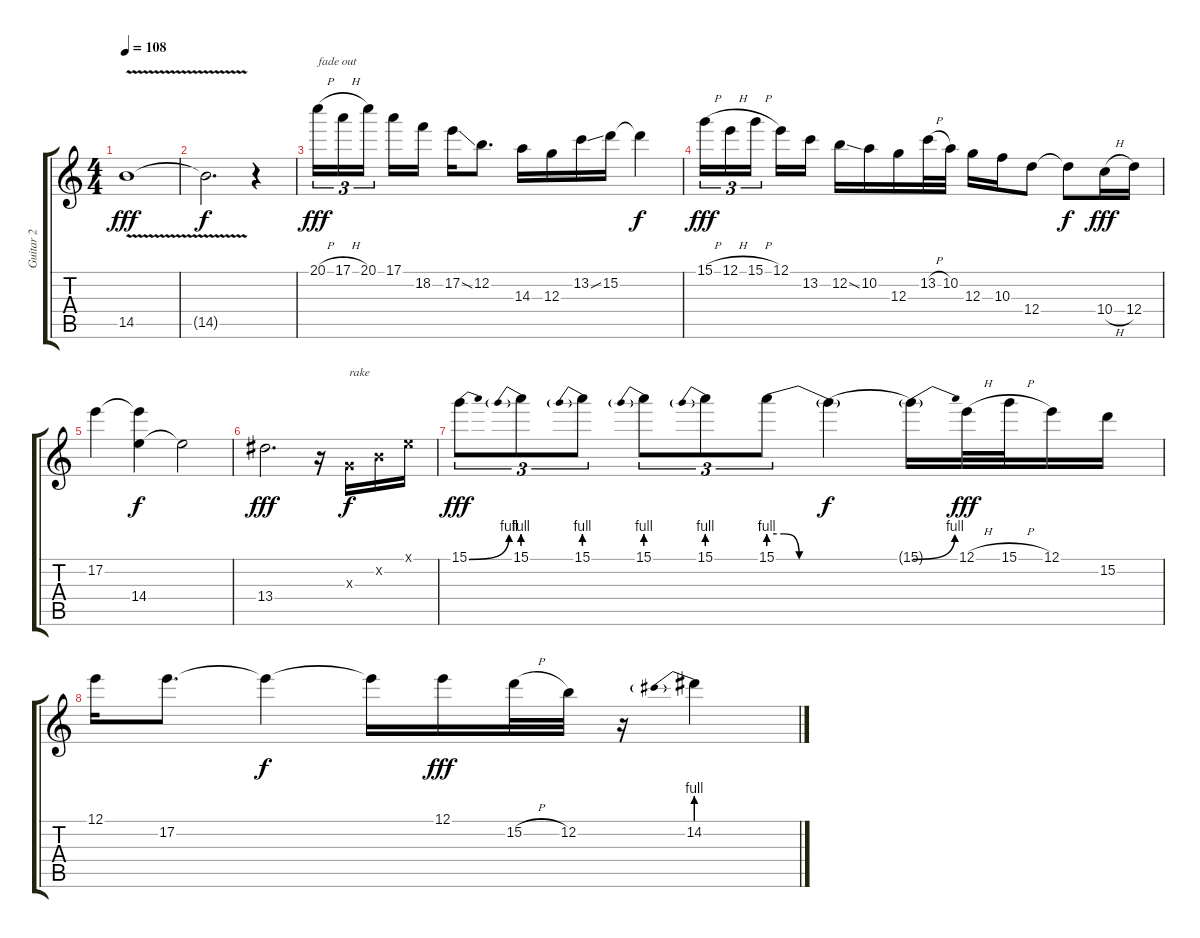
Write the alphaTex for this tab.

\track ("Guitar 2" "Guitar 2") {instrument overdrivenguitar}
\staff {score tabs}
\tuning (E4 B3 G3 D3 A2 E2) {hide}
\ts (4 4)
\tempo 108
\clef g2
\ks c
14.5{v}.1{dy fff} |
14.5{v t}.2{d dy f} r.4 |
20.1{h}.16{tu (3 2) txt "fade out" dy fff volume 4} 17.1{h}.16{tu (3 2)} 20.1.16{tu (3 2)} 17.1.16 18.2.16 17.2{ss}.16 12.2.8{d} 14.3.16 12.3.16 13.2{ss}.16 15.2.16 15.2{t}.4{dy f} |
15.1{h}.16{tu (3 2) dy fff} 12.1{h}.16{tu (3 2)} 15.1{h}.16{tu (3 2)} 12.1.16 13.2.16 12.2{ss}.16 10.2.16 12.3.16 13.2{h}.32 10.2.32 12.3.16 10.3.16 12.4.8 12.4{t}.8{dy f} 10.4{h}.16{dy fff} 12.4.16{volume 4} |
17.2.4{volume 4} (17.2{t} 14.4).4{dy f} 14.4{t}.2 |
13.4.2{d dy fff} r.16 0.3{x}.16{txt "rake" dy f} 0.2{x}.16 0.1{x}.16 |
15.1{be (bend 0 0 60 4)}.8{tu (3 2) dy fff volume 4} 15.1{be (prebend 0 4 60 4)}.8{tu (3 2) volume 2} 15.1{be (prebend 0 4 60 4)}.8{tu (3 2)} 15.1{be (prebend 0 4 60 4)}.8{tu (3 2)} 15.1{be (prebend 0 4 60 4)}.8{tu (3 2)} 15.1{be (custom 0 4 15 4 30 0 60 0)}.8{tu (3 2)} 15.1{be (hold 0 0 60 0) t}.4{dy f} 15.1{be (bend 0 0 60 4) t}.16 12.1{h}.32{dy fff} 15.1{h}.32 12.1.16 15.2.16 |
12.1.16 17.2.8{d} 17.2{t}.4{dy f} 17.2{t}.16 12.1.16{dy fff} 15.2{h}.32 12.2.32 r.16 14.2{be (prebend 0 4 60 4)}.4{volume 0}
